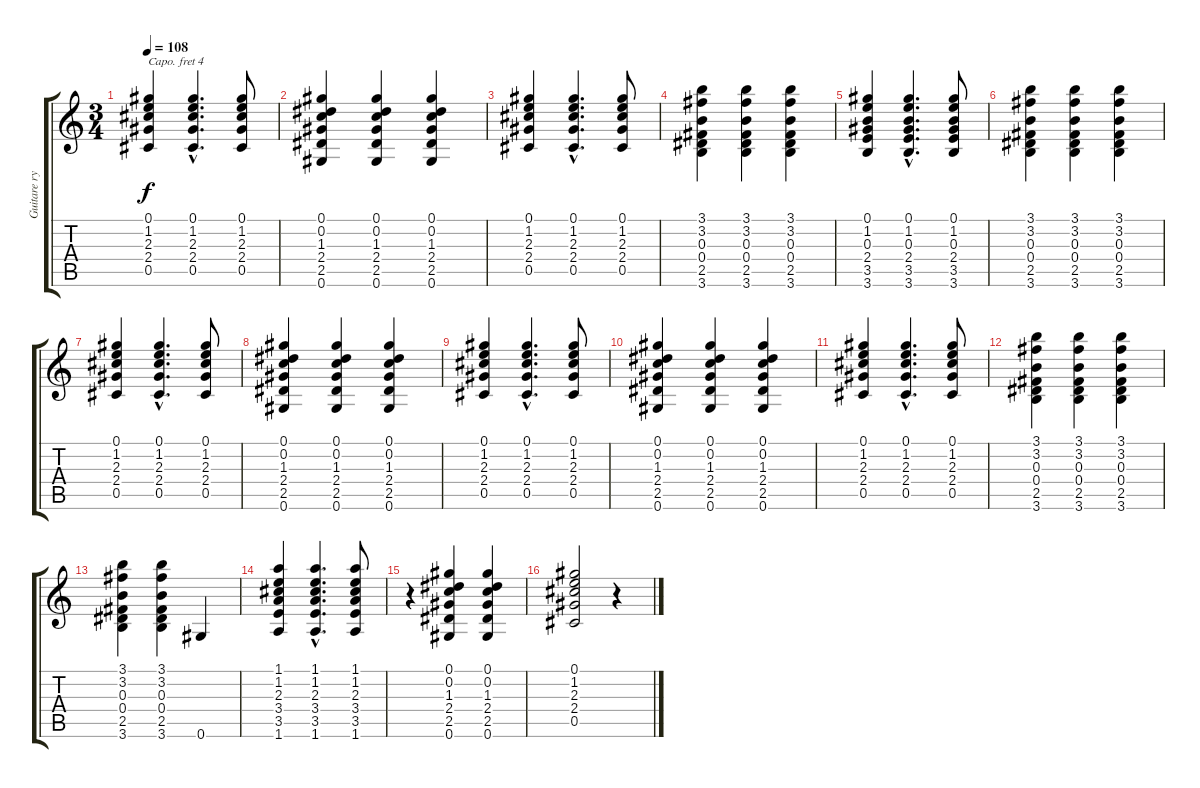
\track ("Guitare rythmique" "Guitare ry") {instrument acousticguitarnylon}
\staff {score tabs}
\capo 4
\tuning (E4 B3 G3 D3 A2 E2) {hide}
\ts (3 4)
\tempo 108
\clef g2
\ks c
(0.1 1.2 2.3 2.4 0.5).4{dy f} (0.1{hac} 1.2{hac} 2.3{hac} 2.4{hac} 0.5{hac}).4{d} (0.1 1.2 2.3 2.4 0.5).8 |
(0.1 0.2 1.3 2.4 2.5 0.6).4 (0.1 0.2 1.3 2.4 2.5 0.6).4 (0.1 0.2 1.3 2.4 2.5 0.6).4 |
(0.1 1.2 2.3 2.4 0.5).4 (0.1{hac} 1.2{hac} 2.3{hac} 2.4{hac} 0.5{hac}).4{d} (0.1 1.2 2.3 2.4 0.5).8 |
(3.1 3.2 0.3 0.4 2.5 3.6).4 (3.1 3.2 0.3 0.4 2.5 3.6).4 (3.1 3.2 0.3 0.4 2.5 3.6).4 |
(0.1 1.2 0.3 2.4 3.5 3.6).4 (0.1{hac} 1.2{hac} 0.3{hac} 2.4{hac} 3.5{hac} 3.6{hac}).4{d} (0.1 1.2 0.3 2.4 3.5 3.6).8 |
(3.1 3.2 0.3 0.4 2.5 3.6).4 (3.1 3.2 0.3 0.4 2.5 3.6).4 (3.1 3.2 0.3 0.4 2.5 3.6).4 |
(0.1 1.2 2.3 2.4 0.5).4 (0.1{hac} 1.2{hac} 2.3{hac} 2.4{hac} 0.5{hac}).4{d} (0.1 1.2 2.3 2.4 0.5).8 |
(0.1 0.2 1.3 2.4 2.5 0.6).4 (0.1 0.2 1.3 2.4 2.5 0.6).4 (0.1 0.2 1.3 2.4 2.5 0.6).4 |
(0.1 1.2 2.3 2.4 0.5).4 (0.1{hac} 1.2{hac} 2.3{hac} 2.4{hac} 0.5{hac}).4{d} (0.1 1.2 2.3 2.4 0.5).8 |
(0.1 0.2 1.3 2.4 2.5 0.6).4 (0.1 0.2 1.3 2.4 2.5 0.6).4 (0.1 0.2 1.3 2.4 2.5 0.6).4 |
(0.1 1.2 2.3 2.4 0.5).4 (0.1{hac} 1.2{hac} 2.3{hac} 2.4{hac} 0.5{hac}).4{d} (0.1 1.2 2.3 2.4 0.5).8 |
(3.1 3.2 0.3 0.4 2.5 3.6).4 (3.1 3.2 0.3 0.4 2.5 3.6).4 (3.1 3.2 0.3 0.4 2.5 3.6).4 |
(3.1 3.2 0.3 0.4 2.5 3.6).4 (3.1 3.2 0.3 0.4 2.5 3.6).4 0.6.4 |
(1.1 1.2 2.3 3.4 3.5 1.6).4 (1.1{hac} 1.2{hac} 2.3{hac} 3.4{hac} 3.5{hac} 1.6{hac}).4{d} (1.1 1.2 2.3 3.4 3.5 1.6).8 |
r.4 (0.1 0.2 1.3 2.4 2.5 0.6).4 (0.1 0.2 1.3 2.4 2.5 0.6).4 |
(0.1 1.2 2.3 2.4 0.5).2 r.4
